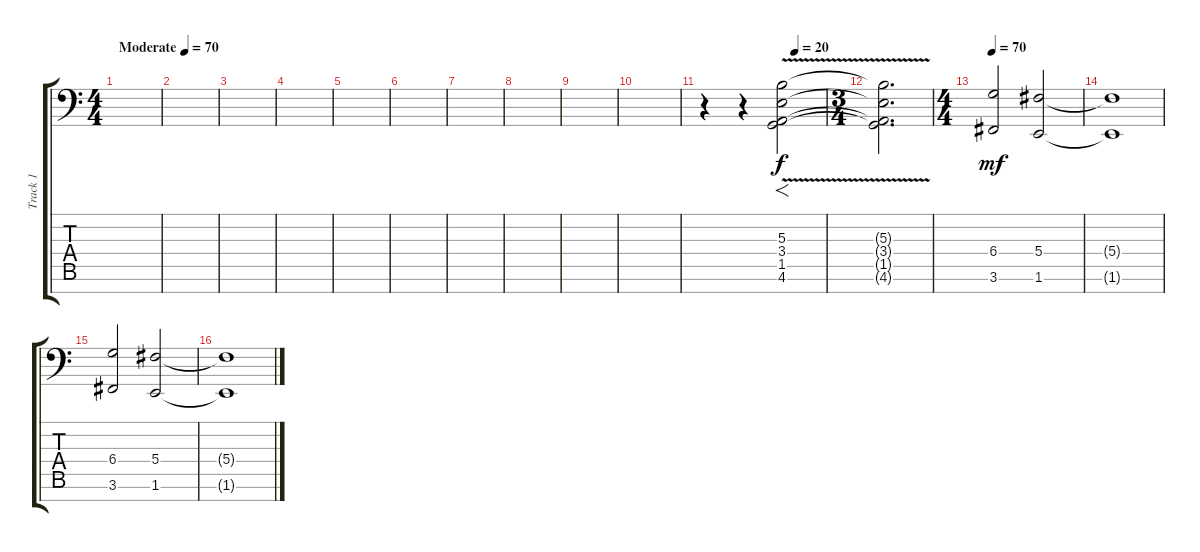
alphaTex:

\track ("Track 1" "Track 1") {instrument synthstrings1}
\staff {score tabs}
\tuning (Eb4 Bb3 Gb3 Db3 Ab2 Eb2 Bb1) {hide}
\ts (4 4)
\tempo (70 "Moderate")
\clef f4
\ks c
|
|
|
|
|
|
|
|
|
|
\tempo (20 0.75)
r.4 r.4 (5.3 3.4 1.5{v} 4.6{v}).2{f volume 0} |
\ts (3 4)
(5.3{t} 3.4{t} 1.5{t} 4.6{t}).2{d dy f} |
\ts (4 4)
\tempo 70
(6.4 3.6).2{dy mf volume 14} (5.4 1.6).2 |
(5.4{t} 1.6{t}).1 |
(6.4 3.6).2 (5.4 1.6).2 |
(5.4{t} 1.6{t}).1
